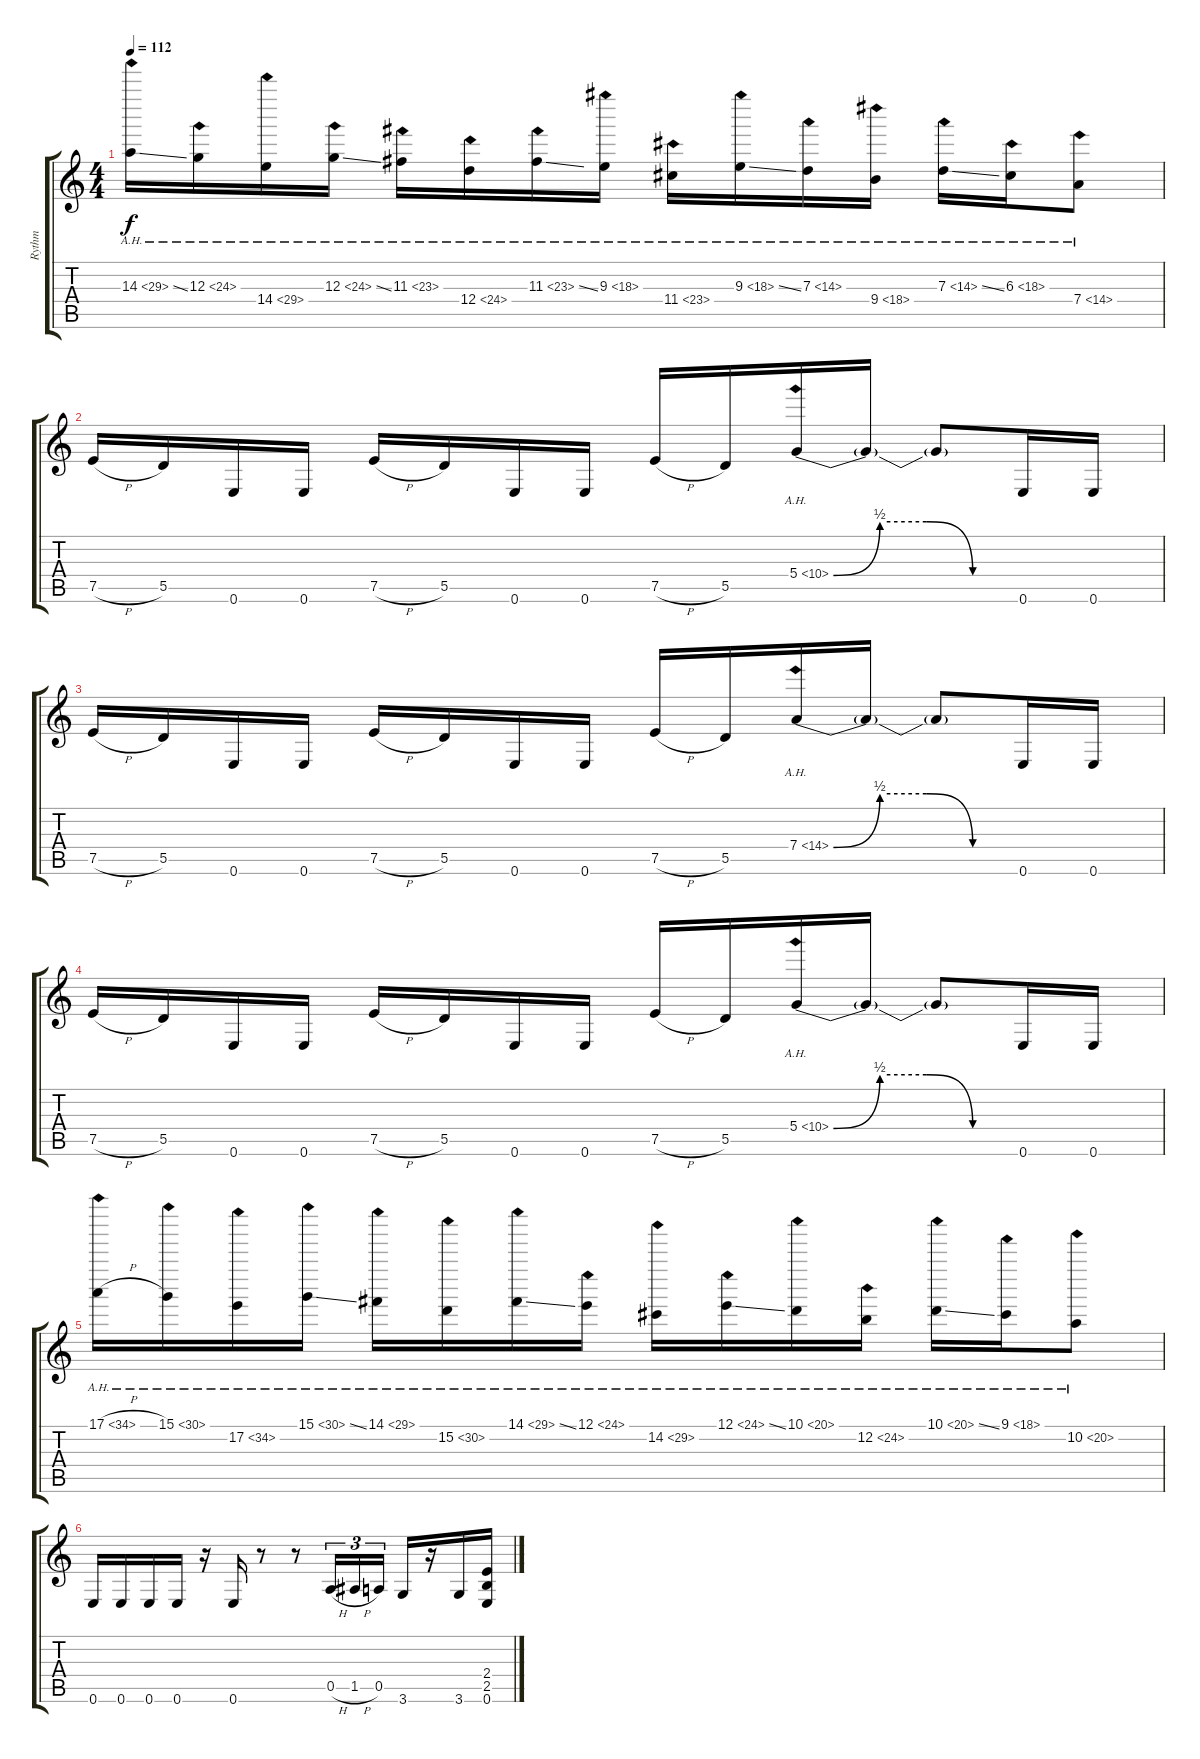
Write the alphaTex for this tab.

\track ("Rythm" "Rythm") {instrument distortionguitar}
\staff {score tabs}
\tuning (E4 B3 G3 D3 A2 E2) {hide}
\ts (4 4)
\tempo 112
\clef g2
\ks c
14.3{ah 15 ss}.16{dy f} 12.3{ah 12}.16 14.4{ah 15}.16 12.3{ah 12 ss}.16 11.3{ah 12}.16 12.4{ah 12}.16 11.3{ah 12 ss}.16 9.3{ah 9}.16 11.4{ah 12}.16 9.3{ah 9 ss}.16 7.3{ah 7}.16 9.4{ah 9}.16 7.3{ah 7 ss}.16 6.3{ah 12}.16 7.4{ah 7}.8 |
7.5{h}.16 5.5.16 0.6.16 0.6.16 7.5{h}.16 5.5.16 0.6.16 0.6.16 7.5{h}.16 5.5.16 5.4{be (custom 0 0 15 2 30 2 45 0 60 0) ah 5}.16 5.4{t}.16 5.4{t}.8 0.6.16 0.6.16 |
7.5{h}.16 5.5.16 0.6.16 0.6.16 7.5{h}.16 5.5.16 0.6.16 0.6.16 7.5{h}.16 5.5.16 7.4{be (custom 0 0 15 2 30 2 45 0 60 0) ah 7}.16 7.4{t}.16 7.4{t}.8 0.6.16 0.6.16 |
7.5{h}.16 5.5.16 0.6.16 0.6.16 7.5{h}.16 5.5.16 0.6.16 0.6.16 7.5{h}.16 5.5.16 5.4{be (custom 0 0 15 2 30 2 45 0 60 0) ah 5}.16 5.4{t}.16 5.4{t}.8 0.6.16 0.6.16 |
17.1{ah 17 h}.16 15.1{ah 15}.16 17.2{ah 17}.16 15.1{ah 15 ss}.16 14.1{ah 15}.16 15.2{ah 15}.16 14.1{ah 15 ss}.16 12.1{ah 12}.16 14.2{ah 15}.16 12.1{ah 12 ss}.16 10.1{ah 10}.16 12.2{ah 12}.16 10.1{ah 10 ss}.16 9.1{ah 9}.16 10.2{ah 10}.8 |
0.6.16 0.6.16 0.6.16 0.6.16 r.16 0.6.16 r.8 r.8 0.5{h}.16{tu (3 2)} 1.5{h}.16{tu (3 2)} 0.5.16{tu (3 2)} 3.6.16 r.16 3.6.16 (2.4 2.5 0.6).16
